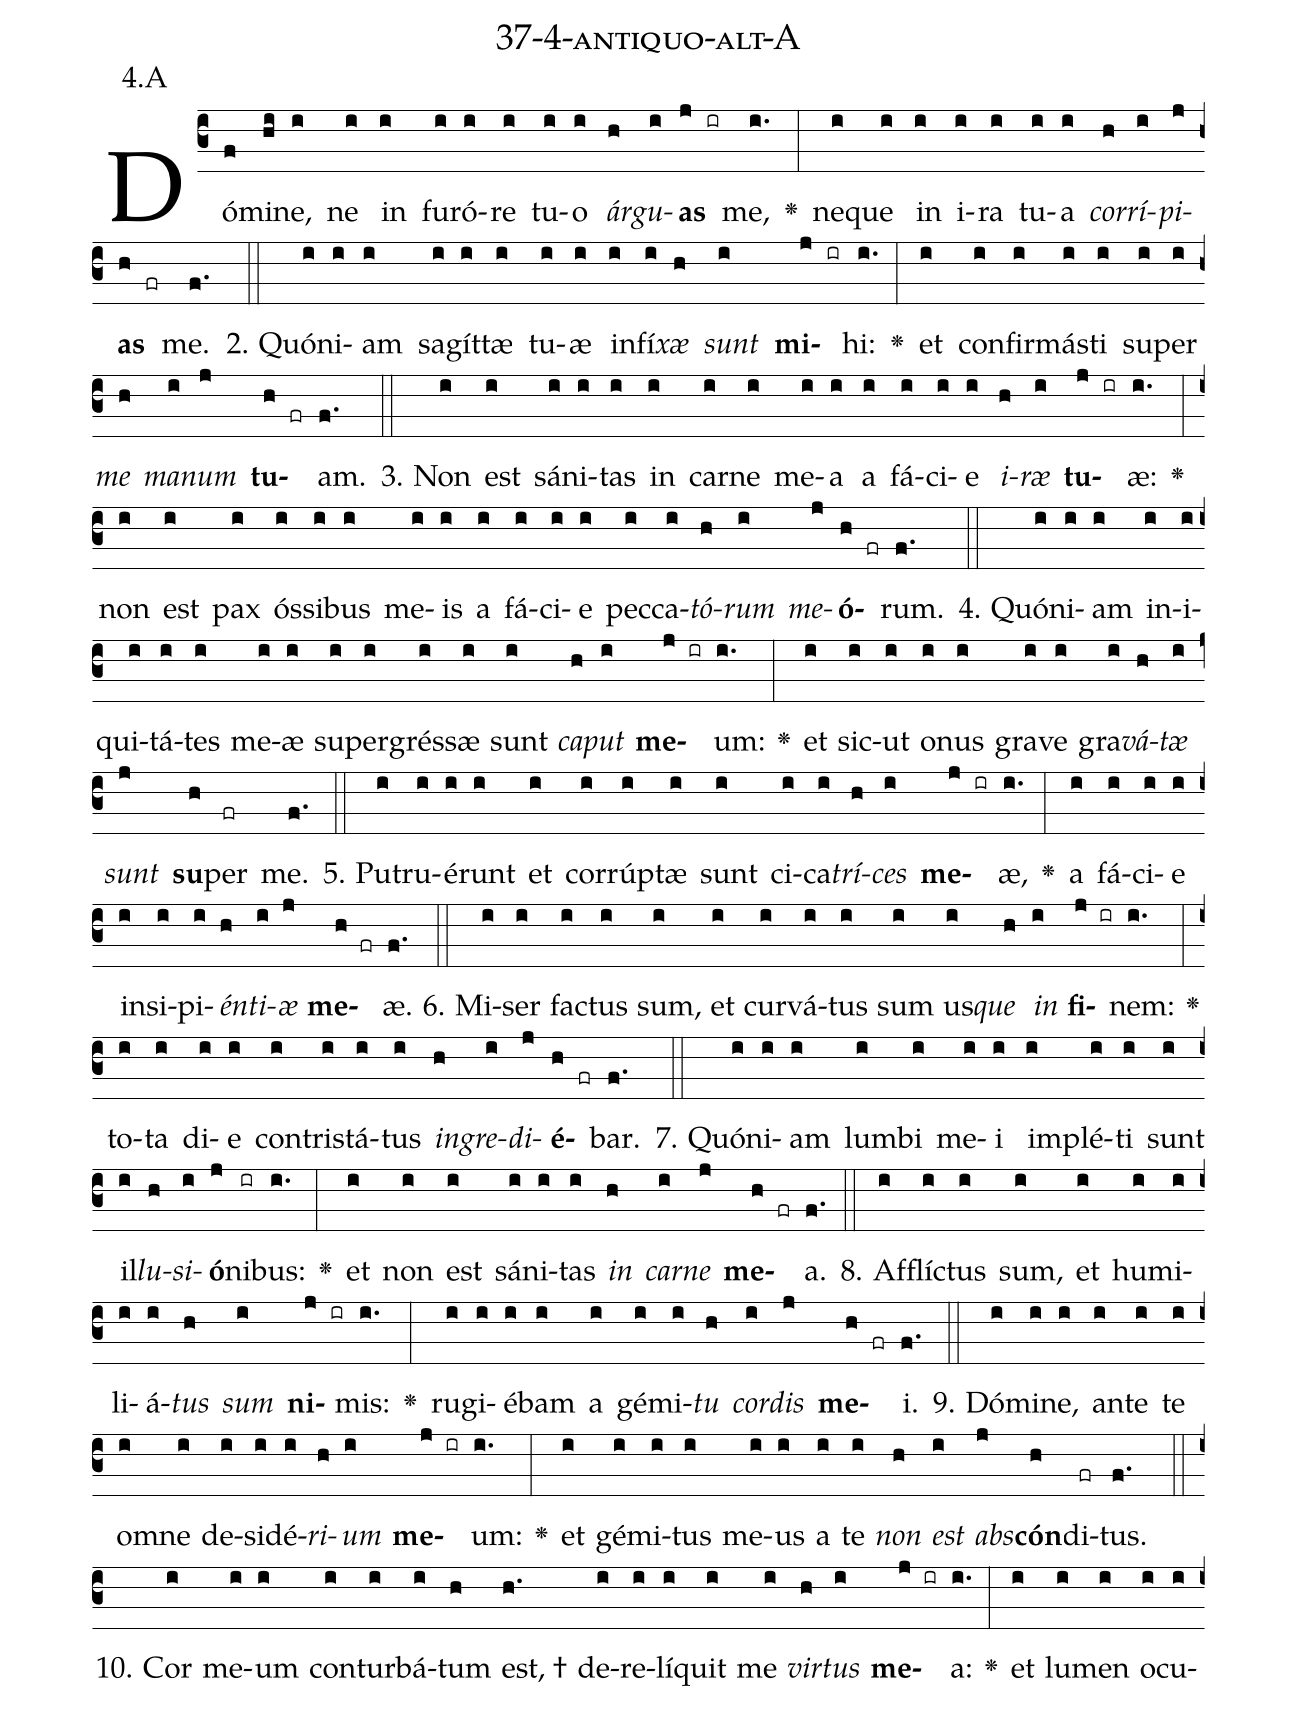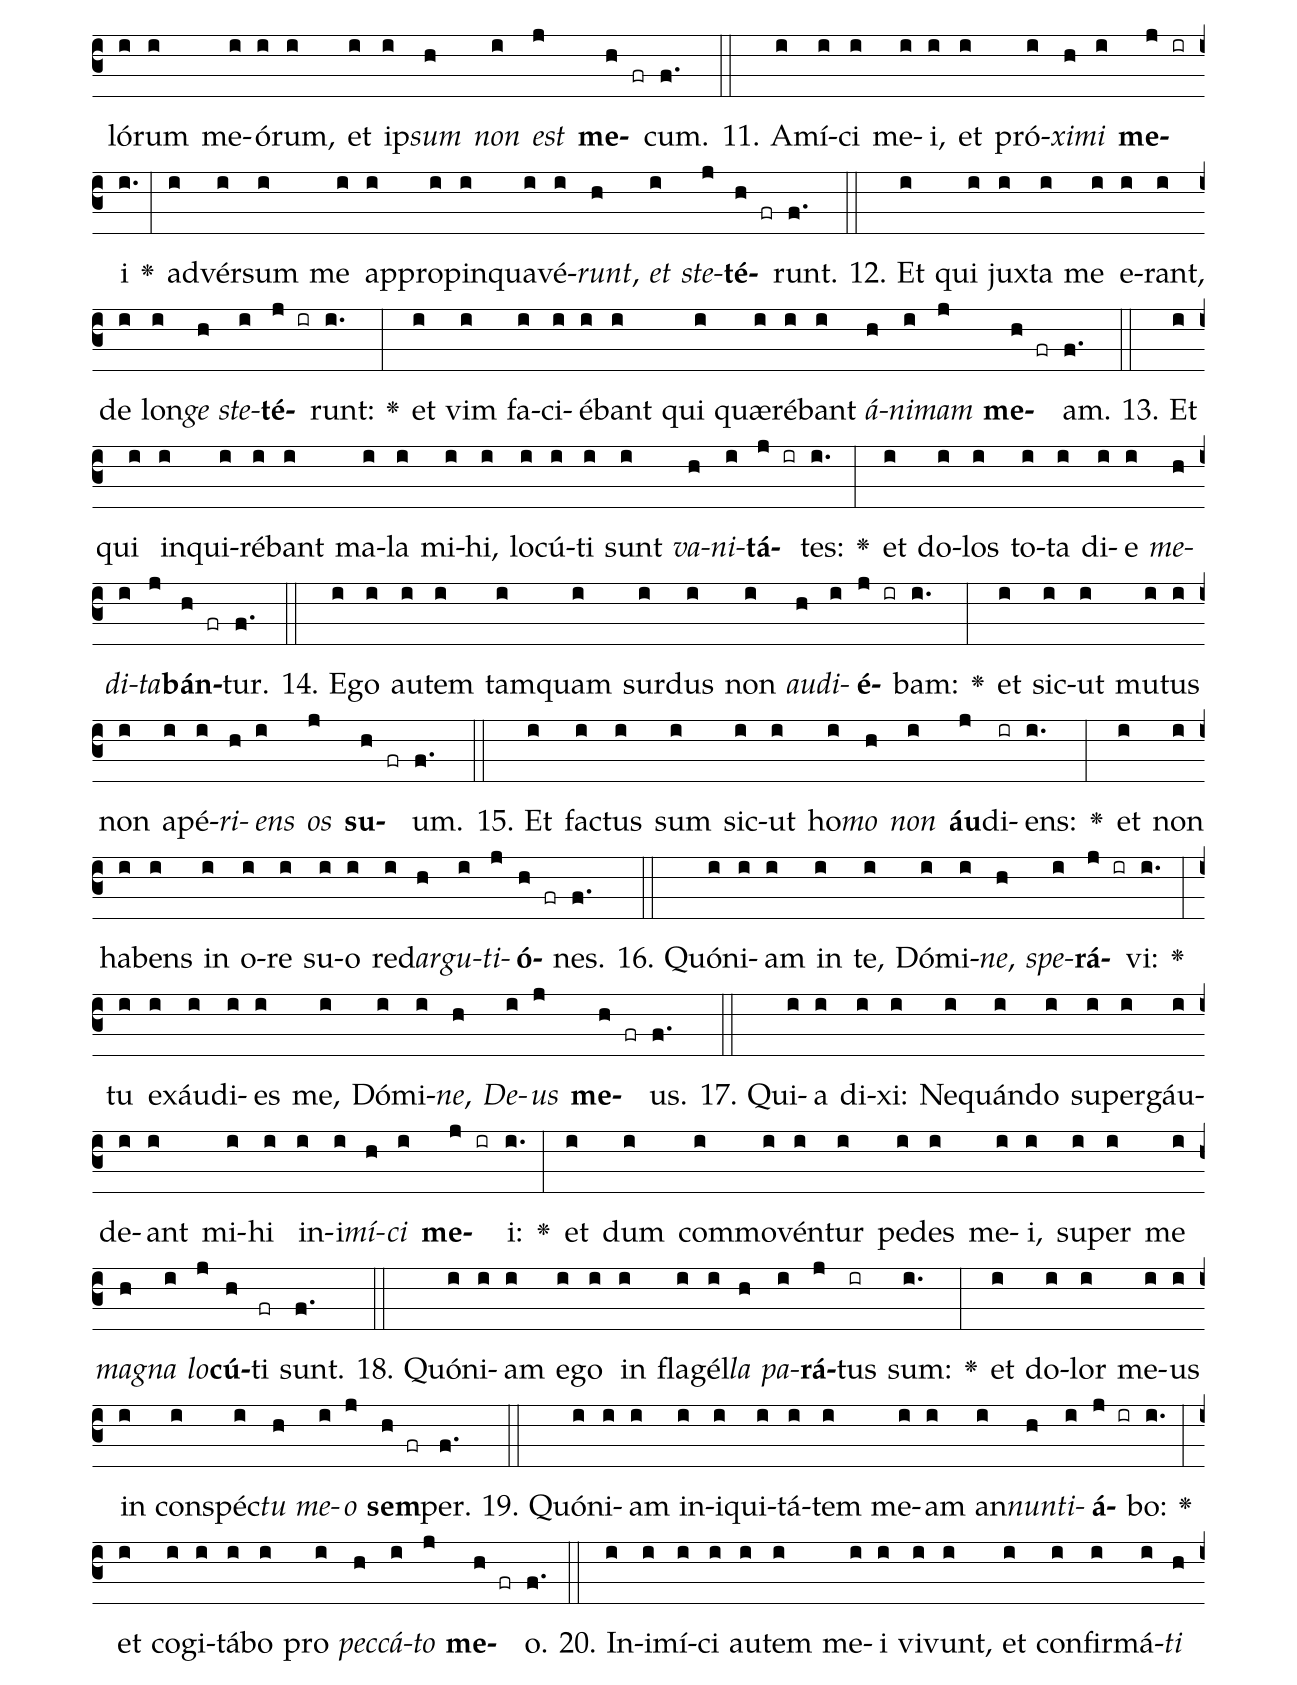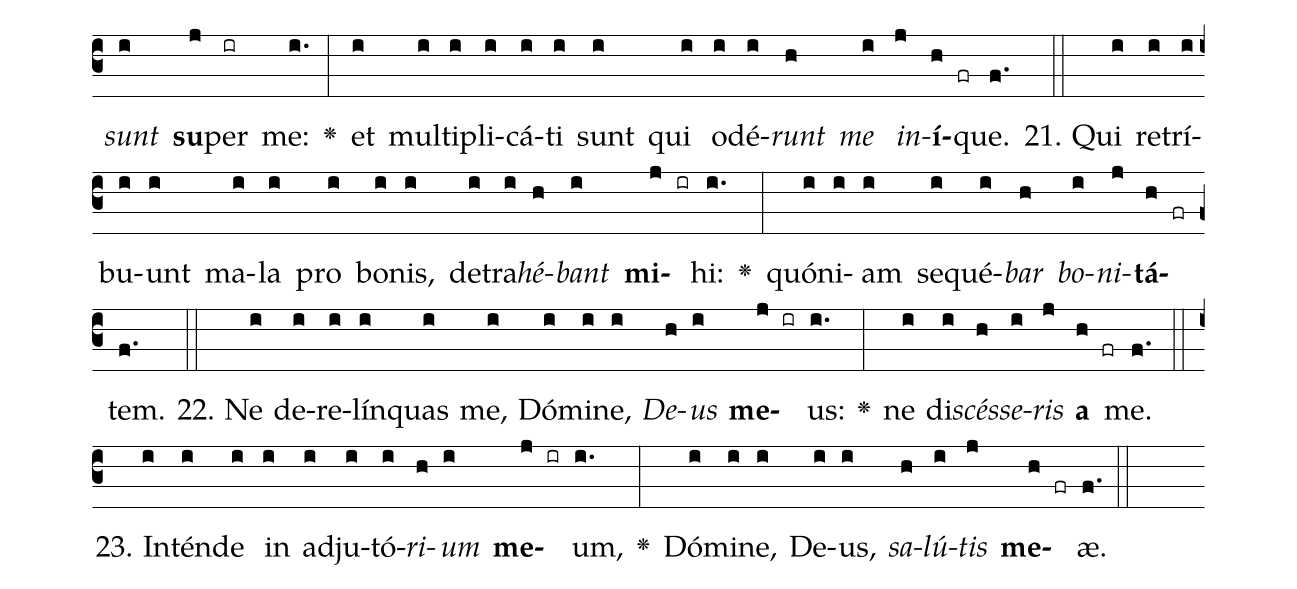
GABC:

name: 37-4-antiquo-alt-A;
annotation: 4.A;
%%
(c3)Dó(f)mi(hi)ne,(i) ne(i) in(i) fu(i)ró(i)re(i) tu(i)o(i) <i>ár</i>(h)<i>gu</i>(i)<b>as</b>(j ir) me,(i.) <v>\greheightstar</v>(:) ne(i)que(i) in(i) i(i)ra(i) tu(i)a(i) <i>cor</i>(h)<i>rí</i>(i)<i>pi</i>(j)<b>as</b>(h fr) me.(f.) (::)
2. Quón(i)i(i)am(i) sa(i)gít(i)tæ(i) tu(i)æ(i) in(i)fí(i)<i>xæ</i>(h) <i>sunt</i>(i) <b>mi</b>(j ir)hi:(i.) <v>\greheightstar</v>(:) et(i) con(i)fir(i)más(i)ti(i) su(i)per(i) <i>me</i>(h) <i>ma</i>(i)<i>num</i>(j) <b>tu</b>(h fr)am.(f.) (::)
3. Non(i) est(i) sá(i)ni(i)tas(i) in(i) car(i)ne(i) me(i)a(i) a(i) fá(i)ci(i)e(i) <i>i</i>(h)<i>ræ</i>(i) <b>tu</b>(j ir)æ:(i.) <v>\greheightstar</v>(:) non(i) est(i) pax(i) ós(i)si(i)bus(i) me(i)is(i) a(i) fá(i)ci(i)e(i) pec(i)ca(i)<i>tó</i>(h)<i>rum</i>(i) <i>me</i>(j)<b>ó</b>(h fr)rum.(f.) (::)
4. Quón(i)i(i)am(i) in(i)i(i)qui(i)tá(i)tes(i) me(i)æ(i) su(i)per(i)grés(i)sæ(i) sunt(i) <i>ca</i>(h)<i>put</i>(i) <b>me</b>(j ir)um:(i.) <v>\greheightstar</v>(:) et(i) sic(i)ut(i) o(i)nus(i) gra(i)ve(i) gra(i)<i>vá</i>(h)<i>tæ</i>(i) <i>sunt</i>(j) <b>su</b>(h)per(fr) me.(f.) (::)
5. Pu(i)tru(i)é(i)runt(i) et(i) cor(i)rúp(i)tæ(i) sunt(i) ci(i)ca(i)<i>trí</i>(h)<i>ces</i>(i) <b>me</b>(j ir)æ,(i.) <v>\greheightstar</v>(:) a(i) fá(i)ci(i)e(i) in(i)si(i)pi(i)<i>én</i>(h)<i>ti</i>(i)<i>æ</i>(j) <b>me</b>(h fr)æ.(f.) (::)
6. Mi(i)ser(i) fac(i)tus(i) sum,(i) et(i) cur(i)vá(i)tus(i) sum(i) us(i)<i>que</i>(h) <i>in</i>(i) <b>fi</b>(j ir)nem:(i.) <v>\greheightstar</v>(:) to(i)ta(i) di(i)e(i) con(i)tris(i)tá(i)tus(i) <i>in</i>(h)<i>gre</i>(i)<i>di</i>(j)<b>é</b>(h fr)bar.(f.) (::)
7. Quón(i)i(i)am(i) lum(i)bi(i) me(i)i(i) im(i)plé(i)ti(i) sunt(i) il(i)<i>lu</i>(h)<i>si</i>(i)<b>ó</b>(j)ni(ir)bus:(i.) <v>\greheightstar</v>(:) et(i) non(i) est(i) sá(i)ni(i)tas(i) <i>in</i>(h) <i>car</i>(i)<i>ne</i>(j) <b>me</b>(h fr)a.(f.) (::)
8. Af(i)flíc(i)tus(i) sum,(i) et(i) hu(i)mi(i)li(i)á(i)<i>tus</i>(h) <i>sum</i>(i) <b>ni</b>(j ir)mis:(i.) <v>\greheightstar</v>(:) ru(i)gi(i)é(i)bam(i) a(i) gé(i)mi(i)<i>tu</i>(h) <i>cor</i>(i)<i>dis</i>(j) <b>me</b>(h fr)i.(f.) (::)
9. Dó(i)mi(i)ne,(i) an(i)te(i) te(i) om(i)ne(i) de(i)si(i)dé(i)<i>ri</i>(h)<i>um</i>(i) <b>me</b>(j ir)um:(i.) <v>\greheightstar</v>(:) et(i) gé(i)mi(i)tus(i) me(i)us(i) a(i) te(i) <i>non</i>(h) <i>est</i>(i) <i>abs</i>(j)<b>cón</b>(h)di(fr)tus.(f.) (::)
10. Cor(i) me(i)um(i) con(i)tur(i)bá(i)tum(h) est, †(h.) de(i)re(i)lí(i)quit(i) me(i) <i>vir</i>(h)<i>tus</i>(i) <b>me</b>(j ir)a:(i.) <v>\greheightstar</v>(:) et(i) lu(i)men(i) o(i)cu(i)ló(i)rum(i) me(i)ó(i)rum,(i) et(i) ip(i)<i>sum</i>(h) <i>non</i>(i) <i>est</i>(j) <b>me</b>(h fr)cum.(f.) (::)
11. A(i)mí(i)ci(i) me(i)i,(i) et(i) pró(i)<i>xi</i>(h)<i>mi</i>(i) <b>me</b>(j ir)i(i.) <v>\greheightstar</v>(:) ad(i)vér(i)sum(i) me(i) ap(i)pro(i)pin(i)qua(i)vé(i)<i>runt</i>,(h) <i>et</i>(i) <i>ste</i>(j)<b>té</b>(h fr)runt.(f.) (::)
12. Et(i) qui(i) jux(i)ta(i) me(i) e(i)rant,(i) de(i) lon(i)<i>ge</i>(h) <i>ste</i>(i)<b>té</b>(j ir)runt:(i.) <v>\greheightstar</v>(:) et(i) vim(i) fa(i)ci(i)é(i)bant(i) qui(i) quæ(i)ré(i)bant(i) <i>á</i>(h)<i>ni</i>(i)<i>mam</i>(j) <b>me</b>(h fr)am.(f.) (::)
13. Et(i) qui(i) in(i)qui(i)ré(i)bant(i) ma(i)la(i) mi(i)hi,(i) lo(i)cú(i)ti(i) sunt(i) <i>va</i>(h)<i>ni</i>(i)<b>tá</b>(j ir)tes:(i.) <v>\greheightstar</v>(:) et(i) do(i)los(i) to(i)ta(i) di(i)e(i) <i>me</i>(h)<i>di</i>(i)<i>ta</i>(j)<b>bán</b>(h fr)tur.(f.) (::)
14. E(i)go(i) au(i)tem(i) tam(i)quam(i) sur(i)dus(i) non(i) <i>au</i>(h)<i>di</i>(i)<b>é</b>(j ir)bam:(i.) <v>\greheightstar</v>(:) et(i) sic(i)ut(i) mu(i)tus(i) non(i) a(i)pé(i)<i>ri</i>(h)<i>ens</i>(i) <i>os</i>(j) <b>su</b>(h fr)um.(f.) (::)
15. Et(i) fac(i)tus(i) sum(i) sic(i)ut(i) ho(i)<i>mo</i>(h) <i>non</i>(i) <b>áu</b>(j)di(ir)ens:(i.) <v>\greheightstar</v>(:) et(i) non(i) ha(i)bens(i) in(i) o(i)re(i) su(i)o(i) red(i)<i>ar</i>(h)<i>gu</i>(i)<i>ti</i>(j)<b>ó</b>(h fr)nes.(f.) (::)
16. Quón(i)i(i)am(i) in(i) te,(i) Dó(i)mi(i)<i>ne</i>,(h) <i>spe</i>(i)<b>rá</b>(j ir)vi:(i.) <v>\greheightstar</v>(:) tu(i) ex(i)áu(i)di(i)es(i) me,(i) Dó(i)mi(i)<i>ne</i>,(h) <i>De</i>(i)<i>us</i>(j) <b>me</b>(h fr)us.(f.) (::)
17. Qui(i)a(i) di(i)xi:(i) Ne(i)quán(i)do(i) su(i)per(i)gáu(i)de(i)ant(i) mi(i)hi(i) in(i)i(i)<i>mí</i>(h)<i>ci</i>(i) <b>me</b>(j ir)i:(i.) <v>\greheightstar</v>(:) et(i) dum(i) com(i)mo(i)vén(i)tur(i) pe(i)des(i) me(i)i,(i) su(i)per(i) me(i) <i>ma</i>(h)<i>gna</i>(i) <i>lo</i>(j)<b>cú</b>(h)ti(fr) sunt.(f.) (::)
18. Quón(i)i(i)am(i) e(i)go(i) in(i) fla(i)gél(i)<i>la</i>(h) <i>pa</i>(i)<b>rá</b>(j)tus(ir) sum:(i.) <v>\greheightstar</v>(:) et(i) do(i)lor(i) me(i)us(i) in(i) con(i)spéc(i)<i>tu</i>(h) <i>me</i>(i)<i>o</i>(j) <b>sem</b>(h fr)per.(f.) (::)
19. Quón(i)i(i)am(i) in(i)i(i)qui(i)tá(i)tem(i) me(i)am(i) an(i)<i>nun</i>(h)<i>ti</i>(i)<b>á</b>(j ir)bo:(i.) <v>\greheightstar</v>(:) et(i) co(i)gi(i)tá(i)bo(i) pro(i) <i>pec</i>(h)<i>cá</i>(i)<i>to</i>(j) <b>me</b>(h fr)o.(f.) (::)
20. In(i)i(i)mí(i)ci(i) au(i)tem(i) me(i)i(i) vi(i)vunt,(i) et(i) con(i)fir(i)má(i)<i>ti</i>(h) <i>sunt</i>(i) <b>su</b>(j)per(ir) me:(i.) <v>\greheightstar</v>(:) et(i) mul(i)ti(i)pli(i)cá(i)ti(i) sunt(i) qui(i) o(i)dé(i)<i>runt</i>(h) <i>me</i>(i) <i>in</i>(j)<b>í</b>(h fr)que.(f.) (::)
21. Qui(i) re(i)trí(i)bu(i)unt(i) ma(i)la(i) pro(i) bo(i)nis,(i) de(i)tra(i)<i>hé</i>(h)<i>bant</i>(i) <b>mi</b>(j ir)hi:(i.) <v>\greheightstar</v>(:) quón(i)i(i)am(i) se(i)qué(i)<i>bar</i>(h) <i>bo</i>(i)<i>ni</i>(j)<b>tá</b>(h fr)tem.(f.) (::)
22. Ne(i) de(i)re(i)lín(i)quas(i) me,(i) Dó(i)mi(i)ne,(i) <i>De</i>(h)<i>us</i>(i) <b>me</b>(j ir)us:(i.) <v>\greheightstar</v>(:) ne(i) di(i)<i>scés</i>(h)<i>se</i>(i)<i>ris</i>(j) <b>a</b>(h fr) me.(f.) (::)
23. In(i)tén(i)de(i) in(i) ad(i)ju(i)tó(i)<i>ri</i>(h)<i>um</i>(i) <b>me</b>(j ir)um,(i.) <v>\greheightstar</v>(:) Dó(i)mi(i)ne,(i) De(i)us,(i) <i>sa</i>(h)<i>lú</i>(i)<i>tis</i>(j) <b>me</b>(h fr)æ.(f.) (::)
